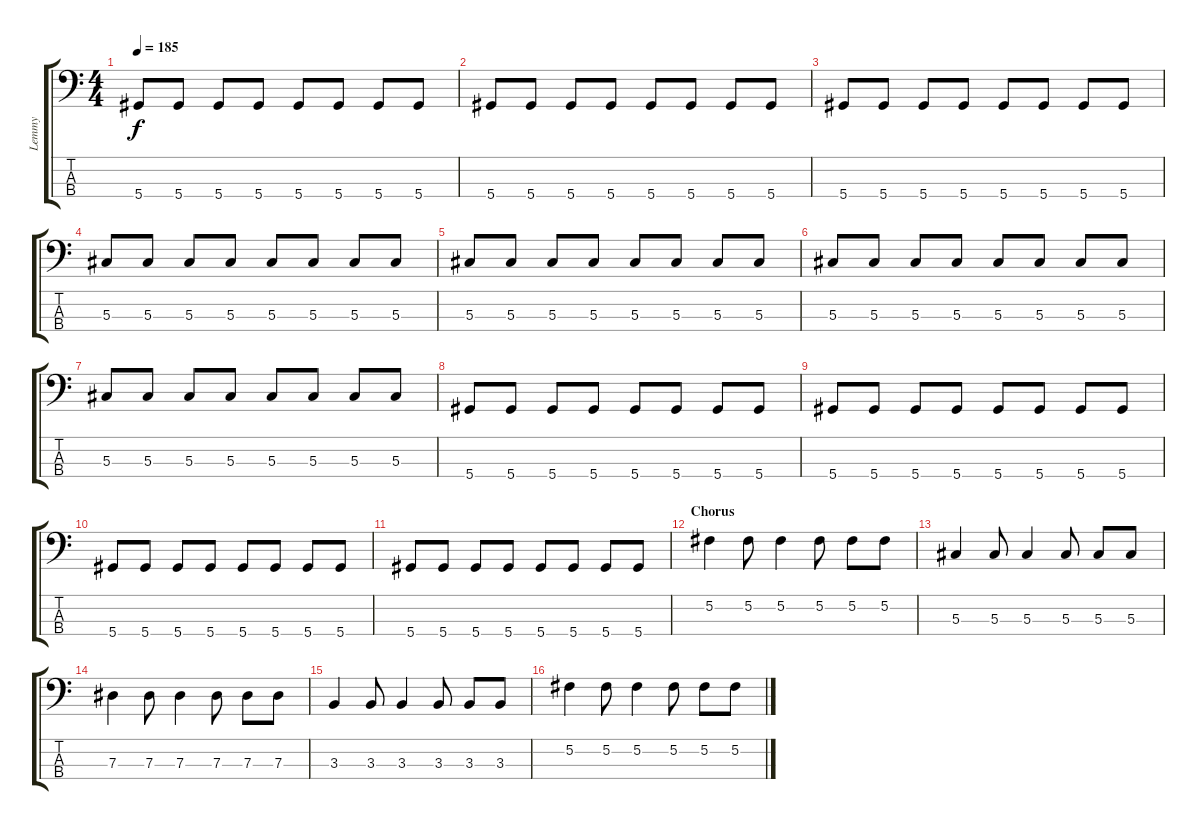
\track ("Lemmy" "Lemmy") {instrument distortionguitar}
\staff {score tabs}
\tuning (Gb2 Db2 Ab1 Eb1) {hide}
\ts (4 4)
\tempo 185
\clef f4
\ks c
5.4.8{dy f} 5.4.8 5.4.8 5.4.8 5.4.8 5.4.8 5.4.8 5.4.8 |
5.4.8 5.4.8 5.4.8 5.4.8 5.4.8 5.4.8 5.4.8 5.4.8 |
5.4.8 5.4.8 5.4.8 5.4.8 5.4.8 5.4.8 5.4.8 5.4.8 |
5.3.8 5.3.8 5.3.8 5.3.8 5.3.8 5.3.8 5.3.8 5.3.8 |
5.3.8 5.3.8 5.3.8 5.3.8 5.3.8 5.3.8 5.3.8 5.3.8 |
5.3.8 5.3.8 5.3.8 5.3.8 5.3.8 5.3.8 5.3.8 5.3.8 |
5.3.8 5.3.8 5.3.8 5.3.8 5.3.8 5.3.8 5.3.8 5.3.8 |
5.4.8 5.4.8 5.4.8 5.4.8 5.4.8 5.4.8 5.4.8 5.4.8 |
5.4.8 5.4.8 5.4.8 5.4.8 5.4.8 5.4.8 5.4.8 5.4.8 |
5.4.8 5.4.8 5.4.8 5.4.8 5.4.8 5.4.8 5.4.8 5.4.8 |
5.4.8 5.4.8 5.4.8 5.4.8 5.4.8 5.4.8 5.4.8 5.4.8 |
\section ("" "Chorus")
5.2.4 5.2.8 5.2.4 5.2.8 5.2.8 5.2.8 |
5.3.4 5.3.8 5.3.4 5.3.8 5.3.8 5.3.8 |
7.3.4 7.3.8 7.3.4 7.3.8 7.3.8 7.3.8 |
3.3.4 3.3.8 3.3.4 3.3.8 3.3.8 3.3.8 |
5.2.4 5.2.8 5.2.4 5.2.8 5.2.8 5.2.8
